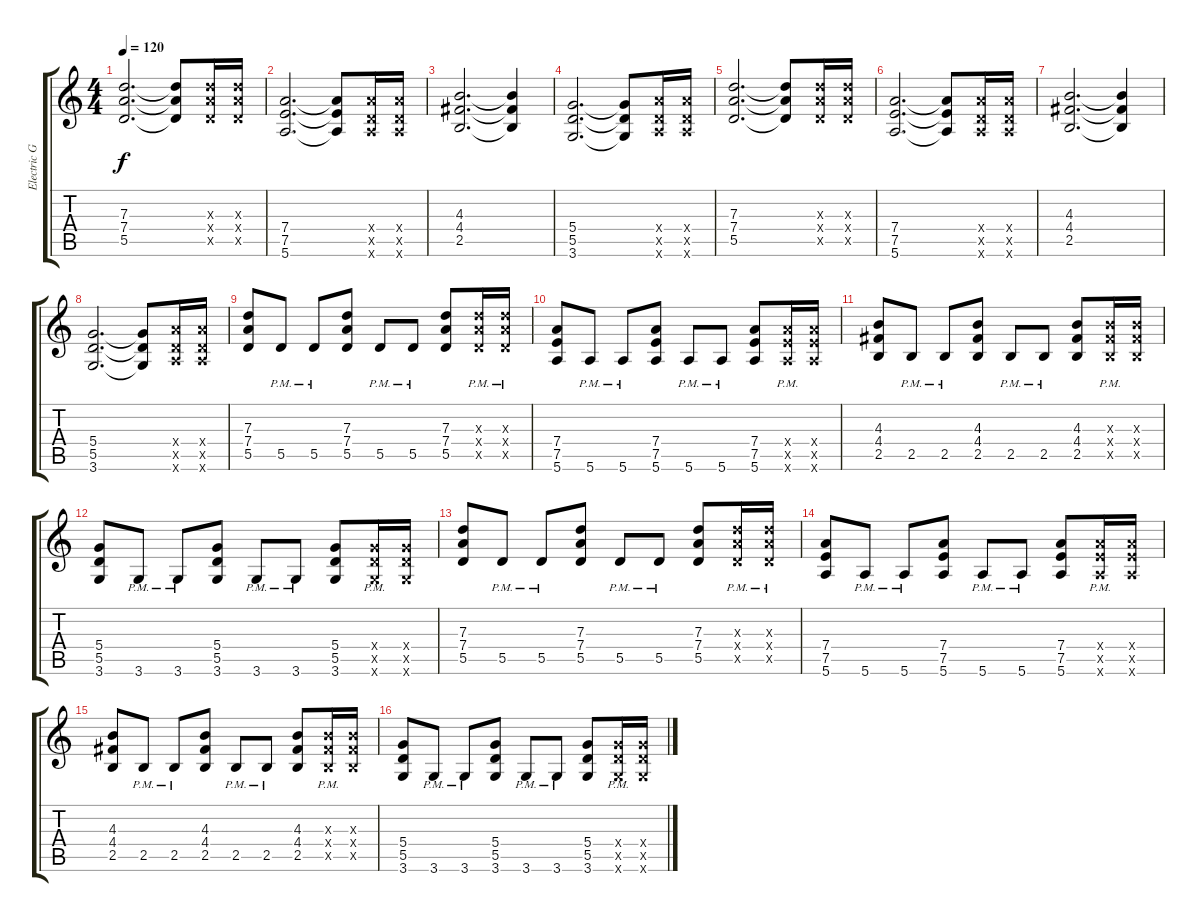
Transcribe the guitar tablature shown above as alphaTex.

\track ("Electric Guitar" "Electric G") {instrument distortionguitar}
\staff {score tabs}
\tuning (E4 B3 G3 D3 A2 E2) {hide}
\ts (4 4)
\tempo 120
\clef g2
\ks c
(7.3 7.4 5.5).2{d dy f} (7.3{t} 7.4{t} 5.5{t}).8 (7.3{x} 7.4{x} 5.5{x}).16 (7.3{x} 7.4{x} 5.5{x}).16 |
(7.4 7.5 5.6).2{d} (7.4{t} 7.5{t} 5.6{t}).8 (7.4{x} 5.5{x} 5.6{x}).16 (7.4{x} 5.5{x} 5.6{x}).16 |
(4.3 4.4 2.5).2{d} (4.3{t} 4.4{t} 2.5{t}).4 |
(5.4 5.5 3.6).2{d} (5.4{t} 5.5{t} 3.6{t}).8 (7.4{x} 5.5{x} 5.6{x}).16 (7.4{x} 5.5{x} 5.6{x}).16 |
(7.3 7.4 5.5).2{d} (7.3{t} 7.4{t} 5.5{t}).8 (7.3{x} 7.4{x} 5.5{x}).16 (7.3{x} 7.4{x} 5.5{x}).16 |
(7.4 7.5 5.6).2{d} (7.4{t} 7.5{t} 5.6{t}).8 (7.4{x} 5.5{x} 5.6{x}).16 (7.4{x} 5.5{x} 5.6{x}).16 |
(4.3 4.4 2.5).2{d} (4.3{t} 4.4{t} 2.5{t}).4 |
(5.4 5.5 3.6).2{d} (5.4{t} 5.5{t} 3.6{t}).8 (7.4{x} 5.5{x} 5.6{x}).16 (7.4{x} 5.5{x} 5.6{x}).16 |
(7.3 7.4 5.5).8 5.5{pm}.8 5.5{pm}.8 (7.3 7.4 5.5).8 5.5{pm}.8 5.5{pm}.8 (7.3 7.4 5.5).8 (7.3{x} 7.4{x} 5.5{pm x}).16 (7.3{x} 7.4{x} 5.5{pm x}).16 |
(7.4 7.5 5.6).8 5.6{pm}.8 5.6{pm}.8 (7.4 7.5 5.6).8 5.6{pm}.8 5.6{pm}.8 (7.4 7.5 5.6).8 (7.4{x} 7.5{x} 5.6{pm x}).16 (7.4{x} 7.5{x} 5.6{x}).16 |
(4.3 4.4 2.5).8 2.5{pm}.8 2.5{pm}.8 (4.3 4.4 2.5).8 2.5{pm}.8 2.5{pm}.8 (4.3 4.4 2.5).8 (4.3{x} 4.4{x} 2.5{pm x}).16 (4.3{x} 4.4{x} 2.5{x}).16 |
(5.4 5.5 3.6).8 3.6{pm}.8 3.6{pm}.8 (5.4 5.5 3.6).8 3.6{pm}.8 3.6{pm}.8 (5.4 5.5 3.6).8 (5.4{x} 5.5{x} 3.6{pm x}).16 (5.4{x} 5.5{x} 3.6{x}).16 |
(7.3 7.4 5.5).8 5.5{pm}.8 5.5{pm}.8 (7.3 7.4 5.5).8 5.5{pm}.8 5.5{pm}.8 (7.3 7.4 5.5).8 (7.3{x} 7.4{x} 5.5{pm x}).16 (7.3{x} 7.4{x} 5.5{pm x}).16 |
(7.4 7.5 5.6).8 5.6{pm}.8 5.6{pm}.8 (7.4 7.5 5.6).8 5.6{pm}.8 5.6{pm}.8 (7.4 7.5 5.6).8 (7.4{x} 7.5{x} 5.6{pm x}).16 (7.4{x} 7.5{x} 5.6{x}).16 |
(4.3 4.4 2.5).8 2.5{pm}.8 2.5{pm}.8 (4.3 4.4 2.5).8 2.5{pm}.8 2.5{pm}.8 (4.3 4.4 2.5).8 (4.3{x} 4.4{x} 2.5{pm x}).16 (4.3{x} 4.4{x} 2.5{x}).16 |
(5.4 5.5 3.6).8 3.6{pm}.8 3.6{pm}.8 (5.4 5.5 3.6).8 3.6{pm}.8 3.6{pm}.8 (5.4 5.5 3.6).8 (5.4{x} 5.5{x} 3.6{pm x}).16 (5.4{x} 5.5{x} 3.6{x}).16
